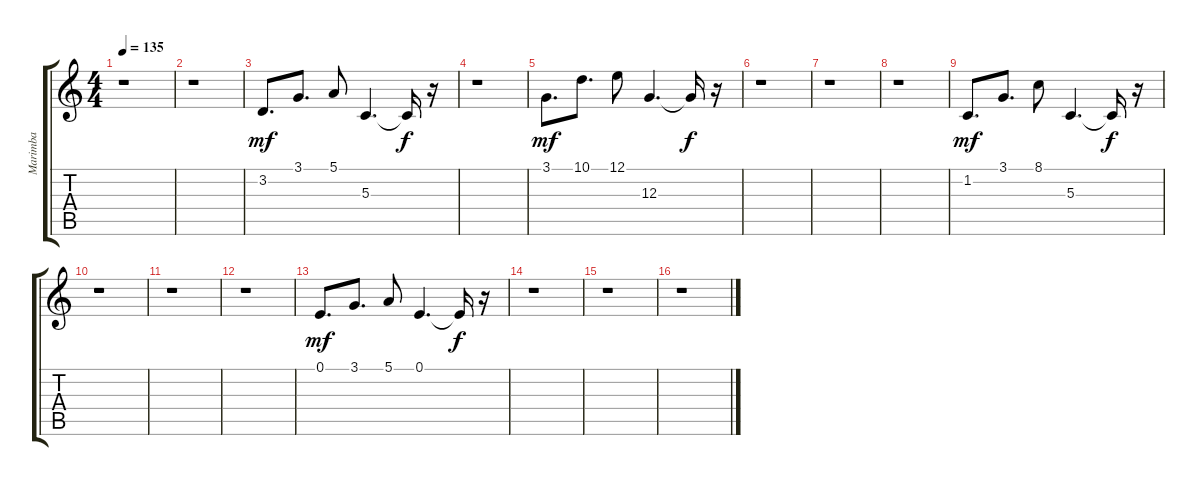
\track ("Marimba" "Marimba") {instrument marimba}
\staff {score tabs}
\tuning (E4 B3 G3 D3 A2 E2) {hide}
\ts (4 4)
\tempo 135
\clef g2
\ks c
r.1{dy f} |
r.1 |
3.2.8{d dy mf} 3.1.8{d} 5.1.8 5.3.4{d} 5.3{t}.16{dy f} r.16 |
r.1 |
3.1.8{d dy mf} 10.1.8{d} 12.1.8 12.3.4{d} 12.3{t}.16{dy f} r.16 |
r.1 |
r.1 |
r.1 |
1.2.8{d dy mf} 3.1.8{d} 8.1.8 5.3.4{d} 5.3{t}.16{dy f} r.16 |
r.1 |
r.1 |
r.1 |
0.1.8{d dy mf} 3.1.8{d} 5.1.8 0.1.4{d} 0.1{t}.16{dy f} r.16 |
r.1 |
r.1 |
r.1
